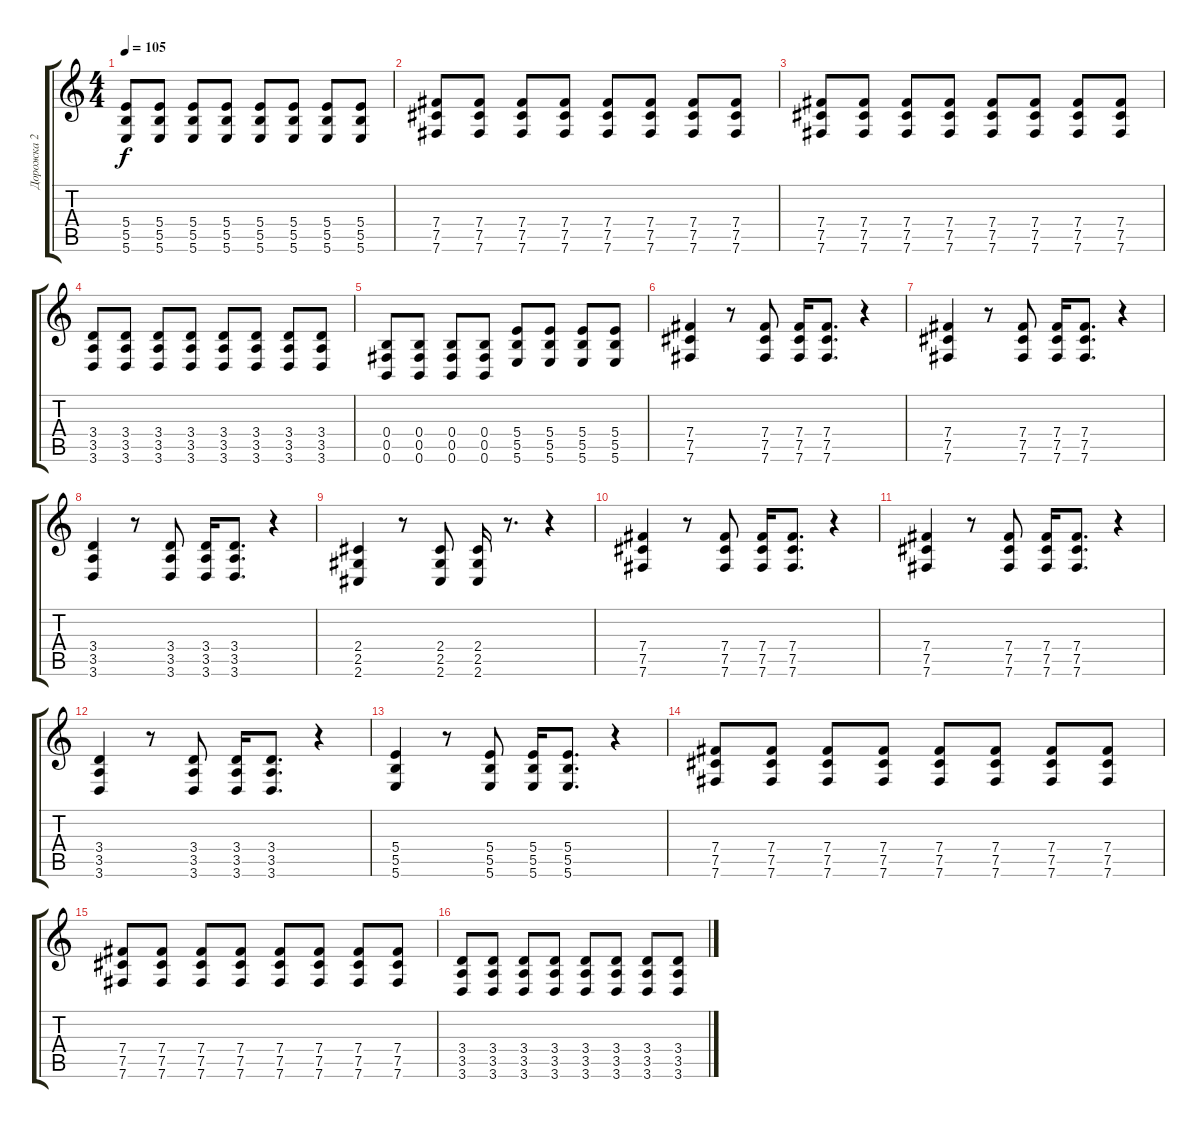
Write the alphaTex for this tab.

\track ("Дорожка 2" "Дорожка 2") {instrument distortionguitar}
\staff {score tabs}
\tuning (Db4 Ab3 E3 B2 Gb2 B1) {hide}
\ts (4 4)
\tempo 105
\clef g2
\ks c
(5.4 5.5 5.6).8{dy f} (5.4 5.5 5.6).8 (5.4 5.5 5.6).8 (5.4 5.5 5.6).8 (5.4 5.5 5.6).8 (5.4 5.5 5.6).8 (5.4 5.5 5.6).8 (5.4 5.5 5.6).8 |
(7.4 7.5 7.6).8 (7.4 7.5 7.6).8 (7.4 7.5 7.6).8 (7.4 7.5 7.6).8 (7.4 7.5 7.6).8 (7.4 7.5 7.6).8 (7.4 7.5 7.6).8 (7.4 7.5 7.6).8 |
(7.4 7.5 7.6).8 (7.4 7.5 7.6).8 (7.4 7.5 7.6).8 (7.4 7.5 7.6).8 (7.4 7.5 7.6).8 (7.4 7.5 7.6).8 (7.4 7.5 7.6).8 (7.4 7.5 7.6).8 |
(3.4 3.5 3.6).8 (3.4 3.5 3.6).8 (3.4 3.5 3.6).8 (3.4 3.5 3.6).8 (3.4 3.5 3.6).8 (3.4 3.5 3.6).8 (3.4 3.5 3.6).8 (3.4 3.5 3.6).8 |
(0.4 0.5 0.6).8 (0.4 0.5 0.6).8 (0.4 0.5 0.6).8 (0.4 0.5 0.6).8 (5.4 5.5 5.6).8 (5.4 5.5 5.6).8 (5.4 5.5 5.6).8 (5.4 5.5 5.6).8 |
(7.4 7.5 7.6).4 r.8 (7.4 7.5 7.6).8 (7.4 7.5 7.6).16 (7.4 7.5 7.6).8{d} r.4 |
(7.4 7.5 7.6).4 r.8 (7.4 7.5 7.6).8 (7.4 7.5 7.6).16 (7.4 7.5 7.6).8{d} r.4 |
(3.4 3.5 3.6).4 r.8 (3.4 3.5 3.6).8 (3.4 3.5 3.6).16 (3.4 3.5 3.6).8{d} r.4 |
(2.4 2.5 2.6).4 r.8 (2.4 2.5 2.6).8 (2.4 2.5 2.6).16 r.8{d} r.4 |
(7.4 7.5 7.6).4 r.8 (7.4 7.5 7.6).8 (7.4 7.5 7.6).16 (7.4 7.5 7.6).8{d} r.4 |
(7.4 7.5 7.6).4 r.8 (7.4 7.5 7.6).8 (7.4 7.5 7.6).16 (7.4 7.5 7.6).8{d} r.4 |
(3.4 3.5 3.6).4 r.8 (3.4 3.5 3.6).8 (3.4 3.5 3.6).16 (3.4 3.5 3.6).8{d} r.4 |
(5.4 5.5 5.6).4 r.8 (5.4 5.5 5.6).8 (5.4 5.5 5.6).16 (5.4 5.5 5.6).8{d} r.4 |
(7.4 7.5 7.6).8 (7.4 7.5 7.6).8 (7.4 7.5 7.6).8 (7.4 7.5 7.6).8 (7.4 7.5 7.6).8 (7.4 7.5 7.6).8 (7.4 7.5 7.6).8 (7.4 7.5 7.6).8 |
(7.4 7.5 7.6).8 (7.4 7.5 7.6).8 (7.4 7.5 7.6).8 (7.4 7.5 7.6).8 (7.4 7.5 7.6).8 (7.4 7.5 7.6).8 (7.4 7.5 7.6).8 (7.4 7.5 7.6).8 |
(3.4 3.5 3.6).8 (3.4 3.5 3.6).8 (3.4 3.5 3.6).8 (3.4 3.5 3.6).8 (3.4 3.5 3.6).8 (3.4 3.5 3.6).8 (3.4 3.5 3.6).8 (3.4 3.5 3.6).8
